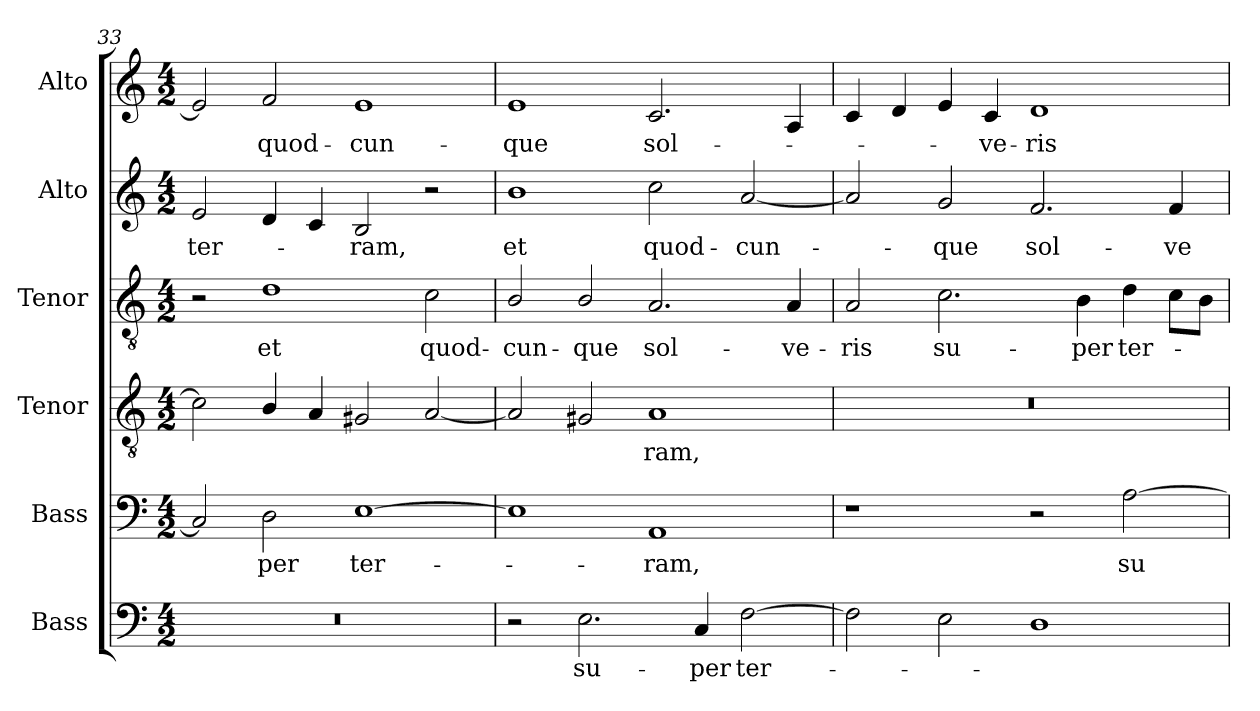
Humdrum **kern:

**kern	**text	**kern	**text	**kern	**text	**kern	**text	**kern	**text	**kern	**text
*part6	*part6	*part5	*part5	*part4	*part4	*part3	*part3	*part2	*part2	*part1	*part1
*staff6	*staff6	*staff5	*staff5	*staff4	*staff4	*staff3	*staff3	*staff2	*staff2	*staff1	*staff1
*I"Bass	*	*I"Bass	*	*I"Tenor	*	*I"Tenor	*	*I"Alto	*	*I"Alto	*
*I'B.	*	*I'B.	*	*I'T.	*	*I'T.	*	*I'A.	*	*I'A.	*
!!LO:PB:g=z
*clefF4	*	*clefF4	*	*clefGv2	*	*clefGv2	*	*clefG2	*	*clefG2	*
*	*	*	*	*ITrd7c12	*	*ITrd7c12	*	*	*	*	*
*k[]	*	*k[]	*	*k[]	*	*k[]	*	*k[]	*	*k[]	*
*C:	*	*C:	*	*C:	*	*C:	*	*C:	*	*C:	*
*M4/2	*	*M4/2	*	*M4/2	*	*M4/2	*	*M4/2	*	*M4/2	*
=33	=33	=33	=33	=33	=33	=33	=33	=33	=33	=33	=33
!LO:N:vis=1	!	!	!	!	!	!	!	!	!	!	!
!	!	!	!	!	!	!	!	!	!LO:LY:b:color=#000000	!	!
0r	.	2Ci/]	.	2Ci\]	.	2r	.	2ei/	ter-	2ei/]	.
!	!	!	!LO:LY:b:color=#000000	!	!	!	!	!	!	!	!
!	!	!	!	!	!	!	!LO:LY:b:color=#000000	!	!	!	!
!	!	!	!	!	!	!	!	!	!	!	!LO:LY:b:color=#000000
.	.	2Di\	-per	4BBi/	.	1Di	et	4di/	.	2fi/	quod-
.	.	.	.	4AAi/	.	.	.	4ci/	.	.	.
!	!	!	!LO:LY:b:color=#000000	!	!	!	!	!	!	!	!
!	!	!	!	!	!	!	!	!	!LO:LY:b:color=#000000	!	!
!	!	!	!	!	!	!	!	!	!	!	!LO:LY:b:color=#000000
.	.	[1Ei	ter-	2GG#Xi/	.	.	.	2Bi/	-ram,	1ei	-cun-
!	!	!	!	!	!	!	!LO:LY:b:color=#000000	!	!	!	!
.	.	.	.	[2AAi/	.	2Ci\	quod-	2r	.	.	.
=34	=34	=34	=34	=34	=34	=34	=34	=34	=34	=34	=34
!	!	!	!	!	!	!	!LO:LY:b:color=#000000	!	!	!	!
!	!	!	!	!	!	!	!	!	!LO:LY:b:color=#000000	!	!
!	!	!	!	!	!	!	!	!	!	!	!LO:LY:b:color=#000000
2r	.	1Ei]	.	2AAi/]	.	2BBi/	-cun-	1bi	et	1ei	-que
!	!LO:LY:b:color=#000000	!	!	!	!	!	!	!	!	!	!
!	!	!	!	!	!	!	!LO:LY:b:color=#000000	!	!	!	!
2.Ei\	su-	.	.	2GG#Xi/	.	2BBi/	-que	.	.	.	.
!	!	!	!LO:LY:b:color=#000000	!	!	!	!	!	!	!	!
!	!	!	!	!	!LO:LY:b:color=#000000	!	!	!	!	!	!
!	!	!	!	!	!	!	!LO:LY:b:color=#000000	!	!	!	!
!	!	!	!	!	!	!	!	!	!LO:LY:b:color=#000000	!	!
!	!	!	!	!	!	!	!	!	!	!	!LO:LY:b:color=#000000
.	.	1AAi	-ram,	1AAi	-ram,	2.AAi/	sol-	2cci\	quod-	2.ci/	sol-
!	!LO:LY:b:color=#000000	!	!	!	!	!	!	!	!	!	!
4Ci/	-per	.	.	.	.	.	.	.	.	.	.
!	!LO:LY:b:color=#000000	!	!	!	!	!	!	!	!	!	!
!	!	!	!	!	!	!	!	!	!LO:LY:b:color=#000000	!	!
[2Fi\	ter-	.	.	.	.	.	.	[2ai/	-cun-	.	.
!	!	!	!	!	!	!	!LO:LY:b:color=#000000	!	!	!	!
.	.	.	.	.	.	4AAi/	-ve-	.	.	4Ai/	.
=35	=35	=35	=35	=35	=35	=35	=35	=35	=35	=35	=35
!	!	!	!	!LO:N:vis=1	!	!	!	!	!	!	!
!	!	!	!	!	!	!	!LO:LY:b:color=#000000	!	!	!	!
2Fi\]	.	1r	.	0r	.	2AAi/	-ris	2ai/]	.	4ci/	.
.	.	.	.	.	.	.	.	.	.	4di/	.
!	!	!	!	!	!	!	!LO:LY:b:color=#000000	!	!	!	!
!	!	!	!	!	!	!	!	!	!LO:LY:b:color=#000000	!	!
2Ei\	.	.	.	.	.	2.Ci\	su-	2gi/	-que	4ei/	.
!	!	!	!	!	!	!	!	!	!	!	!LO:LY:b:color=#000000
.	.	.	.	.	.	.	.	.	.	4ci/	-ve-
!	!	!	!	!	!	!	!	!	!LO:LY:b:color=#000000	!	!
!	!	!	!	!	!	!	!	!	!	!	!LO:LY:b:color=#000000
1Di	.	2r	.	.	.	.	.	2.fi/	sol-	1di	-ris
!	!	!	!	!	!	!	!LO:LY:b:color=#000000	!	!	!	!
.	.	.	.	.	.	4BBi\	-per	.	.	.	.
!	!	!	!LO:LY:b:color=#000000	!	!	!	!	!	!	!	!
!	!	!	!	!	!	!	!LO:LY:b:color=#000000	!	!	!	!
.	.	[2Ai\	su-	.	.	4Di\	ter-	.	.	.	.
!	!	!	!	!	!	!	!	!	!LO:LY:b:color=#000000	!	!
.	.	.	.	.	.	8Ci\L	.	4fi/	-ve-	.	.
.	.	.	.	.	.	8BBi\J	.	.	.	.	.
=	=	=	=	=	=	=	=	=	=	=	=
*-	*-	*-	*-	*-	*-	*-	*-	*-	*-	*-	*-
